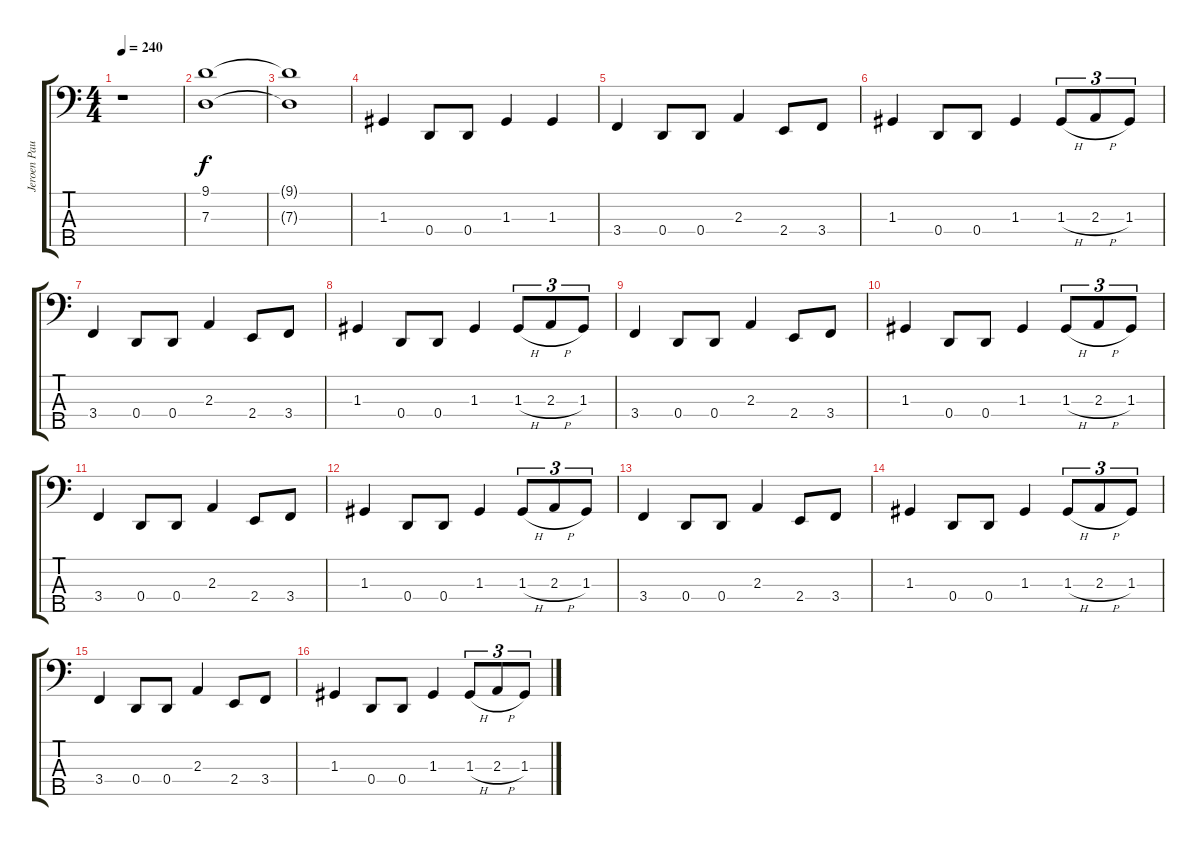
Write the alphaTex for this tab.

\track ("Jeroen Paul Thesseling - bass" "Jeroen Pau") {instrument fretlessbass}
\staff {score tabs}
\tuning (F2 C2 G1 D1 A0) {hide}
\ts (4 4)
\tempo 240
\clef f4
\ks c
r.1{dy f} |
(9.1 7.3).1 |
(9.1{t} 7.3{t}).1 |
1.3.4 0.4.8 0.4.8 1.3.4 1.3.4 |
3.4.4 0.4.8 0.4.8 2.3.4 2.4.8 3.4.8 |
1.3.4 0.4.8 0.4.8 1.3.4 1.3{h}.8{tu (3 2)} 2.3{h}.8{tu (3 2)} 1.3.8{tu (3 2)} |
3.4.4 0.4.8 0.4.8 2.3.4 2.4.8 3.4.8 |
1.3.4 0.4.8 0.4.8 1.3.4 1.3{h}.8{tu (3 2)} 2.3{h}.8{tu (3 2)} 1.3.8{tu (3 2)} |
3.4.4 0.4.8 0.4.8 2.3.4 2.4.8 3.4.8 |
1.3.4 0.4.8 0.4.8 1.3.4 1.3{h}.8{tu (3 2)} 2.3{h}.8{tu (3 2)} 1.3.8{tu (3 2)} |
3.4.4 0.4.8 0.4.8 2.3.4 2.4.8 3.4.8 |
1.3.4 0.4.8 0.4.8 1.3.4 1.3{h}.8{tu (3 2)} 2.3{h}.8{tu (3 2)} 1.3.8{tu (3 2)} |
3.4.4 0.4.8 0.4.8 2.3.4 2.4.8 3.4.8 |
1.3.4 0.4.8 0.4.8 1.3.4 1.3{h}.8{tu (3 2)} 2.3{h}.8{tu (3 2)} 1.3.8{tu (3 2)} |
3.4.4 0.4.8 0.4.8 2.3.4 2.4.8 3.4.8 |
1.3.4 0.4.8 0.4.8 1.3.4 1.3{h}.8{tu (3 2)} 2.3{h}.8{tu (3 2)} 1.3.8{tu (3 2)}
